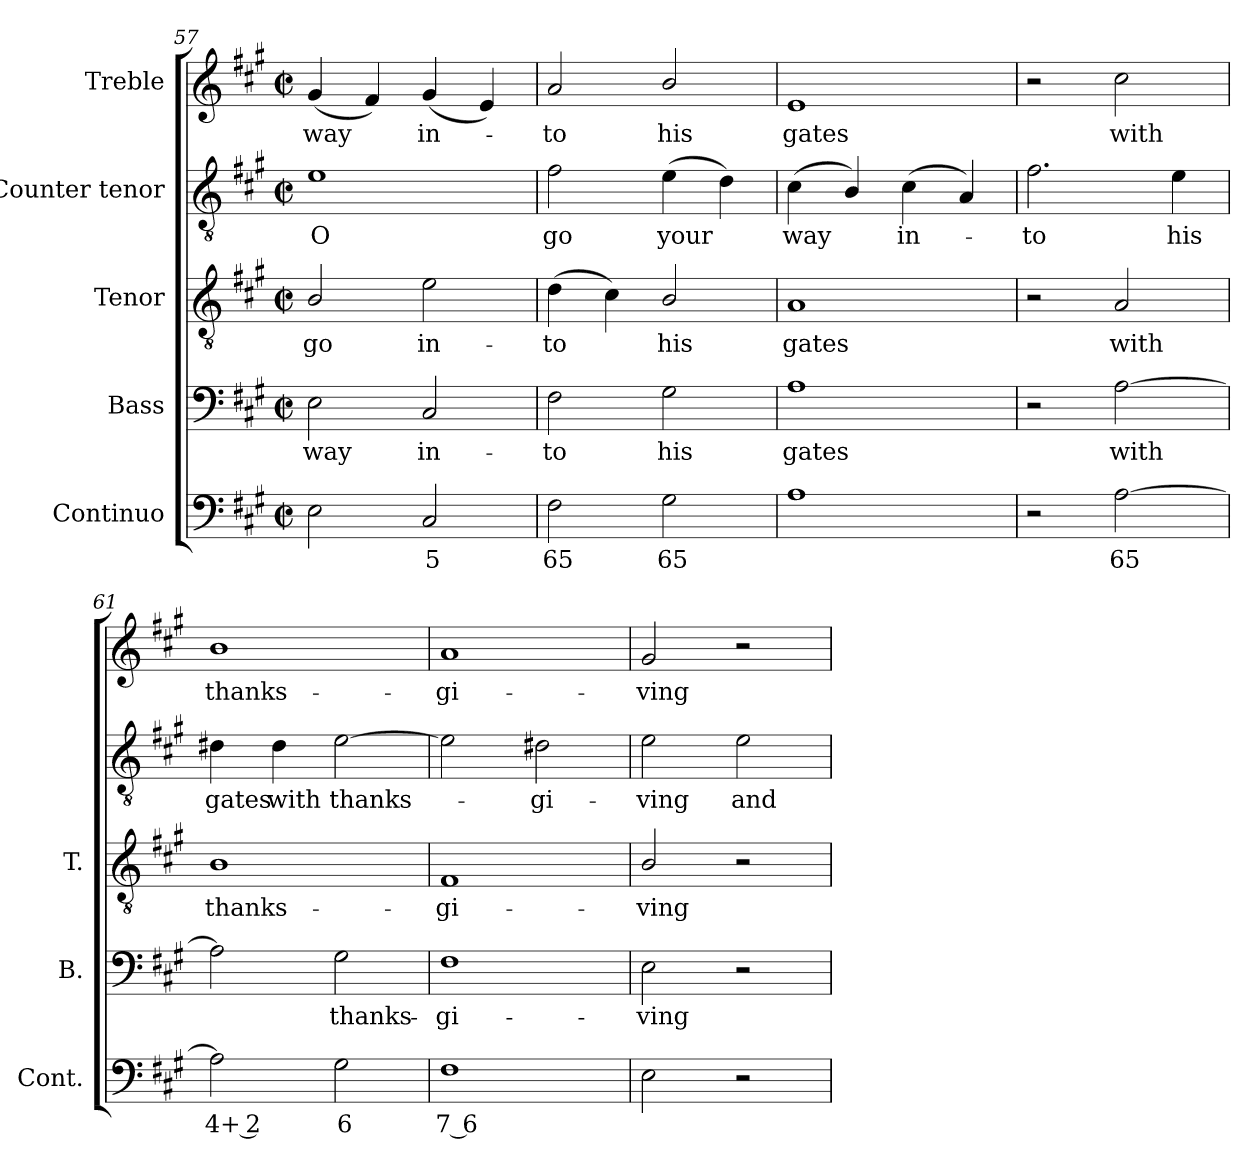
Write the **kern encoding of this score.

**kern	**text	**kern	**text	**kern	**text	**kern	**text	**kern	**text
*part5	*part5	*part4	*part4	*part3	*part3	*part2	*part2	*part1	*part1
*staff5	*staff5	*staff4	*staff4	*staff3	*staff3	*staff2	*staff2	*staff1	*staff1
*I"Continuo	*	*I"Bass	*	*I"Tenor	*	*I"Counter tenor	*	*I"Treble	*
*I'Cont.	*	*I'B.	*	*I'T.	*	*	*	*	*
*clefF4	*	*clefF4	*	*clefGv2	*	*clefGv2	*	*clefG2	*
*	*	*	*	*ITrd7c12	*	*ITrd7c12	*	*	*
*k[f#c#g#]	*	*k[f#c#g#]	*	*k[f#c#g#]	*	*k[f#c#g#]	*	*k[f#c#g#]	*
*A:	*	*A:	*	*A:	*	*A:	*	*A:	*
*M2/2	*	*M2/2	*	*M2/2	*	*M2/2	*	*M2/2	*
*met(c|)	*	*met(c|)	*	*met(c|)	*	*met(c|)	*	*met(c|)	*
=57	=57	=57	=57	=57	=57	=57	=57	=57	=57
!	!	!	!LO:LY:b:color=#000000	!	!	!	!	!	!
!	!	!	!	!	!LO:LY:b:color=#000000	!	!	!	!
!	!	!	!	!	!	!	!LO:LY:b:color=#000000	!	!
!	!	!	!	!	!	!	!	!	!LO:LY:b:color=#000000
2Ei\	.	2Ei\	way	2BBi/	go	1Ei	O	(4g#i/	way
.	.	.	.	.	.	.	.	4f#i/)	.
!	!LO:LY:b:color=#000000	!	!	!	!	!	!	!	!
!	!	!	!LO:LY:b:color=#000000	!	!	!	!	!	!
!	!	!	!	!	!LO:LY:b:color=#000000	!	!	!	!
!	!	!	!	!	!	!	!	!	!LO:LY:b:color=#000000
2C#i/	5	2C#i/	in-	2Ei\	in-	.	.	(4g#i/	in-
.	.	.	.	.	.	.	.	4ei/)	.
=58	=58	=58	=58	=58	=58	=58	=58	=58	=58
!	!LO:LY:b:color=#000000	!	!	!	!	!	!	!	!
!	!	!	!LO:LY:b:color=#000000	!	!	!	!	!	!
!	!	!	!	!	!LO:LY:b:color=#000000	!	!	!	!
!	!	!	!	!	!	!	!LO:LY:b:color=#000000	!	!
!	!	!	!	!	!	!	!	!	!LO:LY:b:color=#000000
2F#i\	65	2F#i\	-to	(4Di\	-to	2F#i\	go	2ai/	-to
.	.	.	.	4C#i\)	.	.	.	.	.
!	!LO:LY:b:color=#000000	!	!	!	!	!	!	!	!
!	!	!	!LO:LY:b:color=#000000	!	!	!	!	!	!
!	!	!	!	!	!LO:LY:b:color=#000000	!	!	!	!
!	!	!	!	!	!	!	!LO:LY:b:color=#000000	!	!
!	!	!	!	!	!	!	!	!	!LO:LY:b:color=#000000
2G#i\	65	2G#i\	his	2BBi/	his	(4Ei\	your	2bi/	his
.	.	.	.	.	.	4Di\)	.	.	.
=59	=59	=59	=59	=59	=59	=59	=59	=59	=59
!	!	!	!LO:LY:b:color=#000000	!	!	!	!	!	!
!	!	!	!	!	!LO:LY:b:color=#000000	!	!	!	!
!	!	!	!	!	!	!	!LO:LY:b:color=#000000	!	!
!	!	!	!	!	!	!	!	!	!LO:LY:b:color=#000000
1Ai	.	1Ai	gates	1AAi	gates	(4C#i\	way	1ei	gates
.	.	.	.	.	.	4BBi/)	.	.	.
!	!	!	!	!	!	!	!LO:LY:b:color=#000000	!	!
.	.	.	.	.	.	(4C#i\	in-	.	.
.	.	.	.	.	.	4AAi/)	.	.	.
!!LO:LB:g=z
=60	=60	=60	=60	=60	=60	=60	=60	=60	=60
!	!	!	!	!	!	!	!LO:LY:b:color=#000000	!	!
2r	.	2r	.	2r	.	2.F#i\	-to	2r	.
!	!LO:LY:b:color=#000000	!	!	!	!	!	!	!	!
!	!	!	!LO:LY:b:color=#000000	!	!	!	!	!	!
!	!	!	!	!	!LO:LY:b:color=#000000	!	!	!	!
!	!	!	!	!	!	!	!	!	!LO:LY:b:color=#000000
[2Ai\	65	[2Ai\	with	2AAi/	with	.	.	2cc#i\	with
!	!	!	!	!	!	!	!LO:LY:b:color=#000000	!	!
.	.	.	.	.	.	4Ei\	his	.	.
=61	=61	=61	=61	=61	=61	=61	=61	=61	=61
!	!LO:LY:b:color=#000000	!	!	!	!	!	!	!	!
!	!	!	!	!	!LO:LY:b:color=#000000	!	!	!	!
!	!	!	!	!	!	!	!LO:LY:b:color=#000000	!	!
!	!	!	!	!	!	!	!	!	!LO:LY:b:color=#000000
2Ai\]	4+ 2	2Ai\]	.	1BBi	thanks-	4D#Xi\	gates	1bi	thanks-
!	!	!	!	!	!	!	!LO:LY:b:color=#000000	!	!
.	.	.	.	.	.	4D#i\	with	.	.
!	!LO:LY:b:color=#000000	!	!	!	!	!	!	!	!
!	!	!	!LO:LY:b:color=#000000	!	!	!	!	!	!
!	!	!	!	!	!	!	!LO:LY:b:color=#000000	!	!
2G#i\	6	2G#i\	thanks-	.	.	[2Ei\	thanks-	.	.
=62	=62	=62	=62	=62	=62	=62	=62	=62	=62
!	!LO:LY:b:color=#000000	!	!	!	!	!	!	!	!
!	!	!	!LO:LY:b:color=#000000	!	!	!	!	!	!
!	!	!	!	!	!LO:LY:b:color=#000000	!	!	!	!
!	!	!	!	!	!	!	!	!	!LO:LY:b:color=#000000
1F#i	7 6	1F#i	-gi-	1FF#i	-gi-	2Ei\]	.	1ai	-gi-
!	!	!	!	!	!	!	!LO:LY:b:color=#000000	!	!
.	.	.	.	.	.	2D#Xi\	-gi-	.	.
=63	=63	=63	=63	=63	=63	=63	=63	=63	=63
!	!	!	!LO:LY:b:color=#000000	!	!	!	!	!	!
!	!	!	!	!	!LO:LY:b:color=#000000	!	!	!	!
!	!	!	!	!	!	!	!LO:LY:b:color=#000000	!	!
!	!	!	!	!	!	!	!	!	!LO:LY:b:color=#000000
2Ei\	.	2Ei\	-ving	2BBi/	-ving	2Ei\	-ving	2g#i/	-ving
!	!	!	!	!	!	!	!LO:LY:b:color=#000000	!	!
2r	.	2r	.	2r	.	2Ei\	and	2r	.
=	=	=	=	=	=	=	=	=	=
*-	*-	*-	*-	*-	*-	*-	*-	*-	*-
